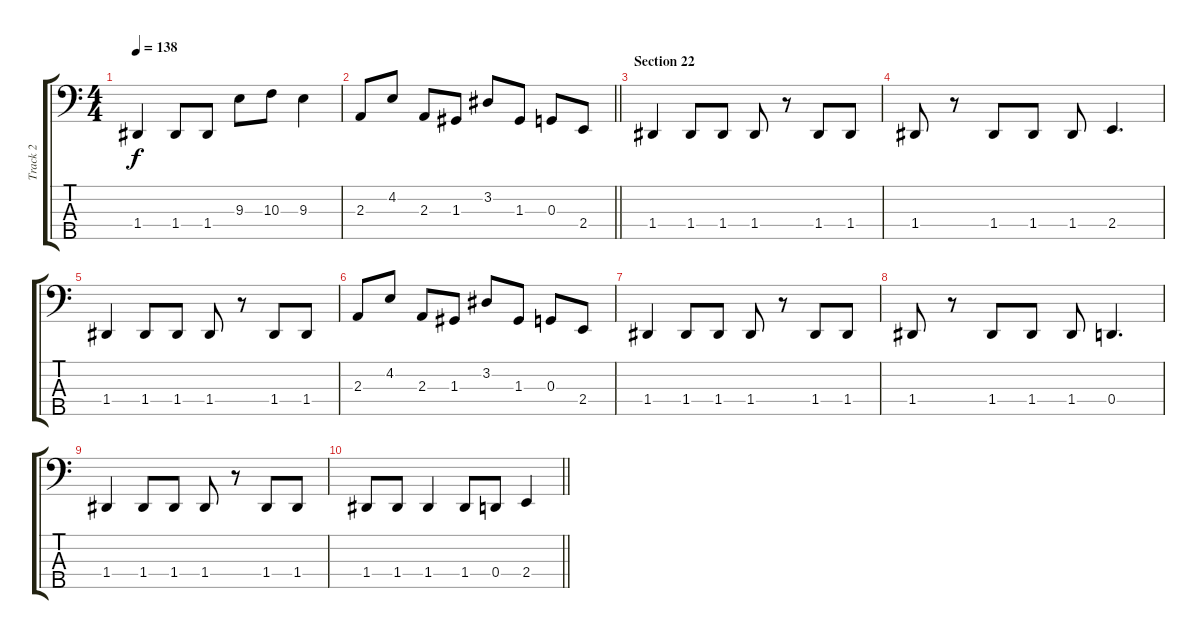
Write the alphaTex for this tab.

\track ("Track 2" "Track 2") {instrument electricbassfinger}
\staff {score tabs}
\tuning (F2 C2 G1 D1 A0) {hide}
\ts (4 4)
\tempo 138
\clef f4
\ks c
1.4.4{dy f} 1.4.8 1.4.8 9.3.8 10.3.8 9.3.4 |
\barLineRight lightlight
2.3.8 4.2.8 2.3.8 1.3.8 3.2.8 1.3.8 0.3.8 2.4.8 |
\section ("" "Section 22")
1.4.4 1.4.8 1.4.8 1.4.8 r.8 1.4.8 1.4.8 |
1.4.8 r.8 1.4.8 1.4.8 1.4.8 2.4.4{d} |
1.4.4 1.4.8 1.4.8 1.4.8 r.8 1.4.8 1.4.8 |
2.3.8 4.2.8 2.3.8 1.3.8 3.2.8 1.3.8 0.3.8 2.4.8 |
1.4.4 1.4.8 1.4.8 1.4.8 r.8 1.4.8 1.4.8 |
1.4.8 r.8 1.4.8 1.4.8 1.4.8 0.4.4{d} |
1.4.4 1.4.8 1.4.8 1.4.8 r.8 1.4.8 1.4.8 |
\barLineRight lightlight
1.4.8 1.4.8 1.4.4 1.4.8 0.4.8 2.4.4
